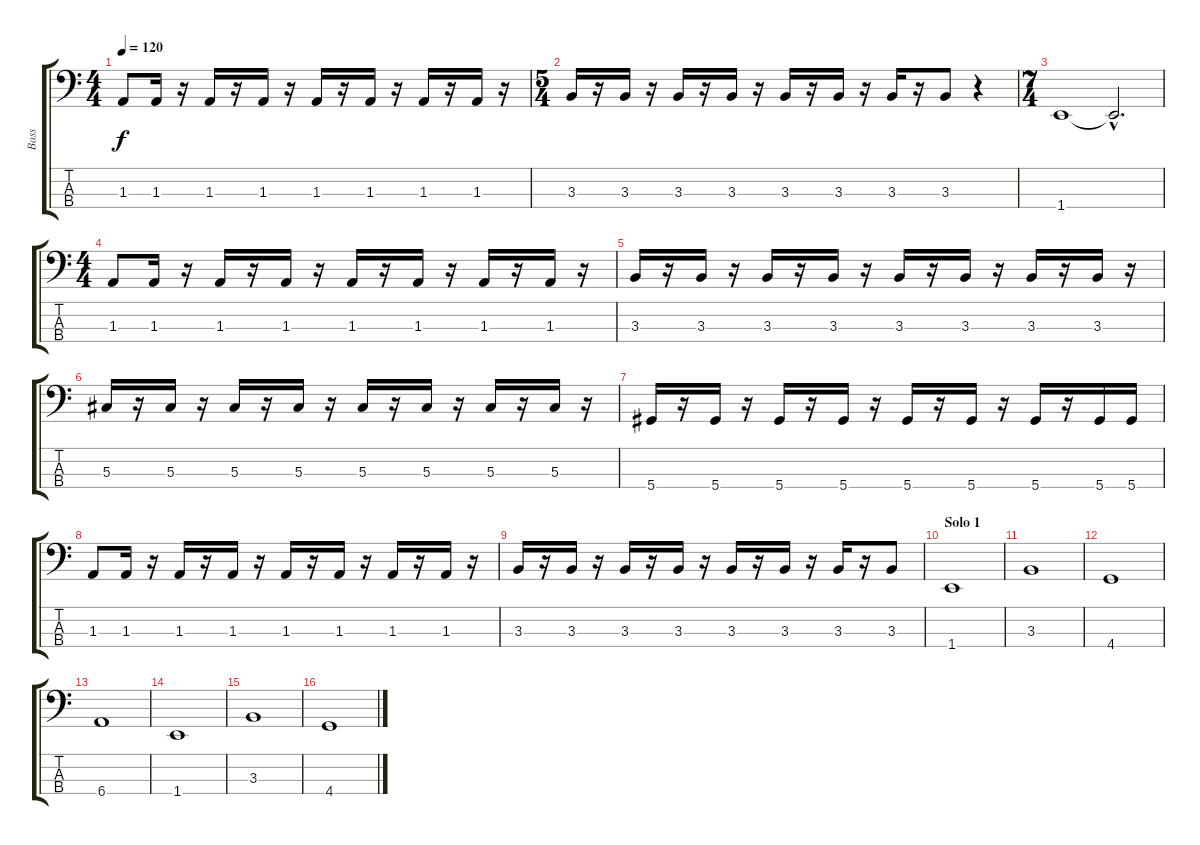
\track ("Bass" "Bass") {instrument electricbassfinger}
\staff {score tabs}
\tuning (Gb2 Db2 Ab1 Eb1) {hide}
\ts (4 4)
\tempo 120
\clef f4
\ks c
1.3.8{dy f} 1.3.16 r.16 1.3.16 r.16 1.3.16 r.16 1.3.16 r.16 1.3.16 r.16 1.3.16 r.16 1.3.16 r.16 |
\ts (5 4)
3.3.16 r.16 3.3.16 r.16 3.3.16 r.16 3.3.16 r.16 3.3.16 r.16 3.3.16 r.16 3.3.16 r.16 3.3.8 r.4 |
\ts (7 4)
1.4.1 1.4{hac t}.2{d} |
\ts (4 4)
1.3.8 1.3.16 r.16 1.3.16 r.16 1.3.16 r.16 1.3.16 r.16 1.3.16 r.16 1.3.16 r.16 1.3.16 r.16 |
3.3.16 r.16 3.3.16 r.16 3.3.16 r.16 3.3.16 r.16 3.3.16 r.16 3.3.16 r.16 3.3.16 r.16 3.3.16 r.16 |
5.3.16 r.16 5.3.16 r.16 5.3.16 r.16 5.3.16 r.16 5.3.16 r.16 5.3.16 r.16 5.3.16 r.16 5.3.16 r.16 |
5.4.16 r.16 5.4.16 r.16 5.4.16 r.16 5.4.16 r.16 5.4.16 r.16 5.4.16 r.16 5.4.16 r.16 5.4.16 5.4.16 |
1.3.8 1.3.16 r.16 1.3.16 r.16 1.3.16 r.16 1.3.16 r.16 1.3.16 r.16 1.3.16 r.16 1.3.16 r.16 |
3.3.16 r.16 3.3.16 r.16 3.3.16 r.16 3.3.16 r.16 3.3.16 r.16 3.3.16 r.16 3.3.16 r.16 3.3.8 |
\section ("" "Solo 1")
1.4.1 |
3.3.1 |
4.4.1 |
6.4.1 |
1.4.1 |
3.3.1 |
4.4.1
